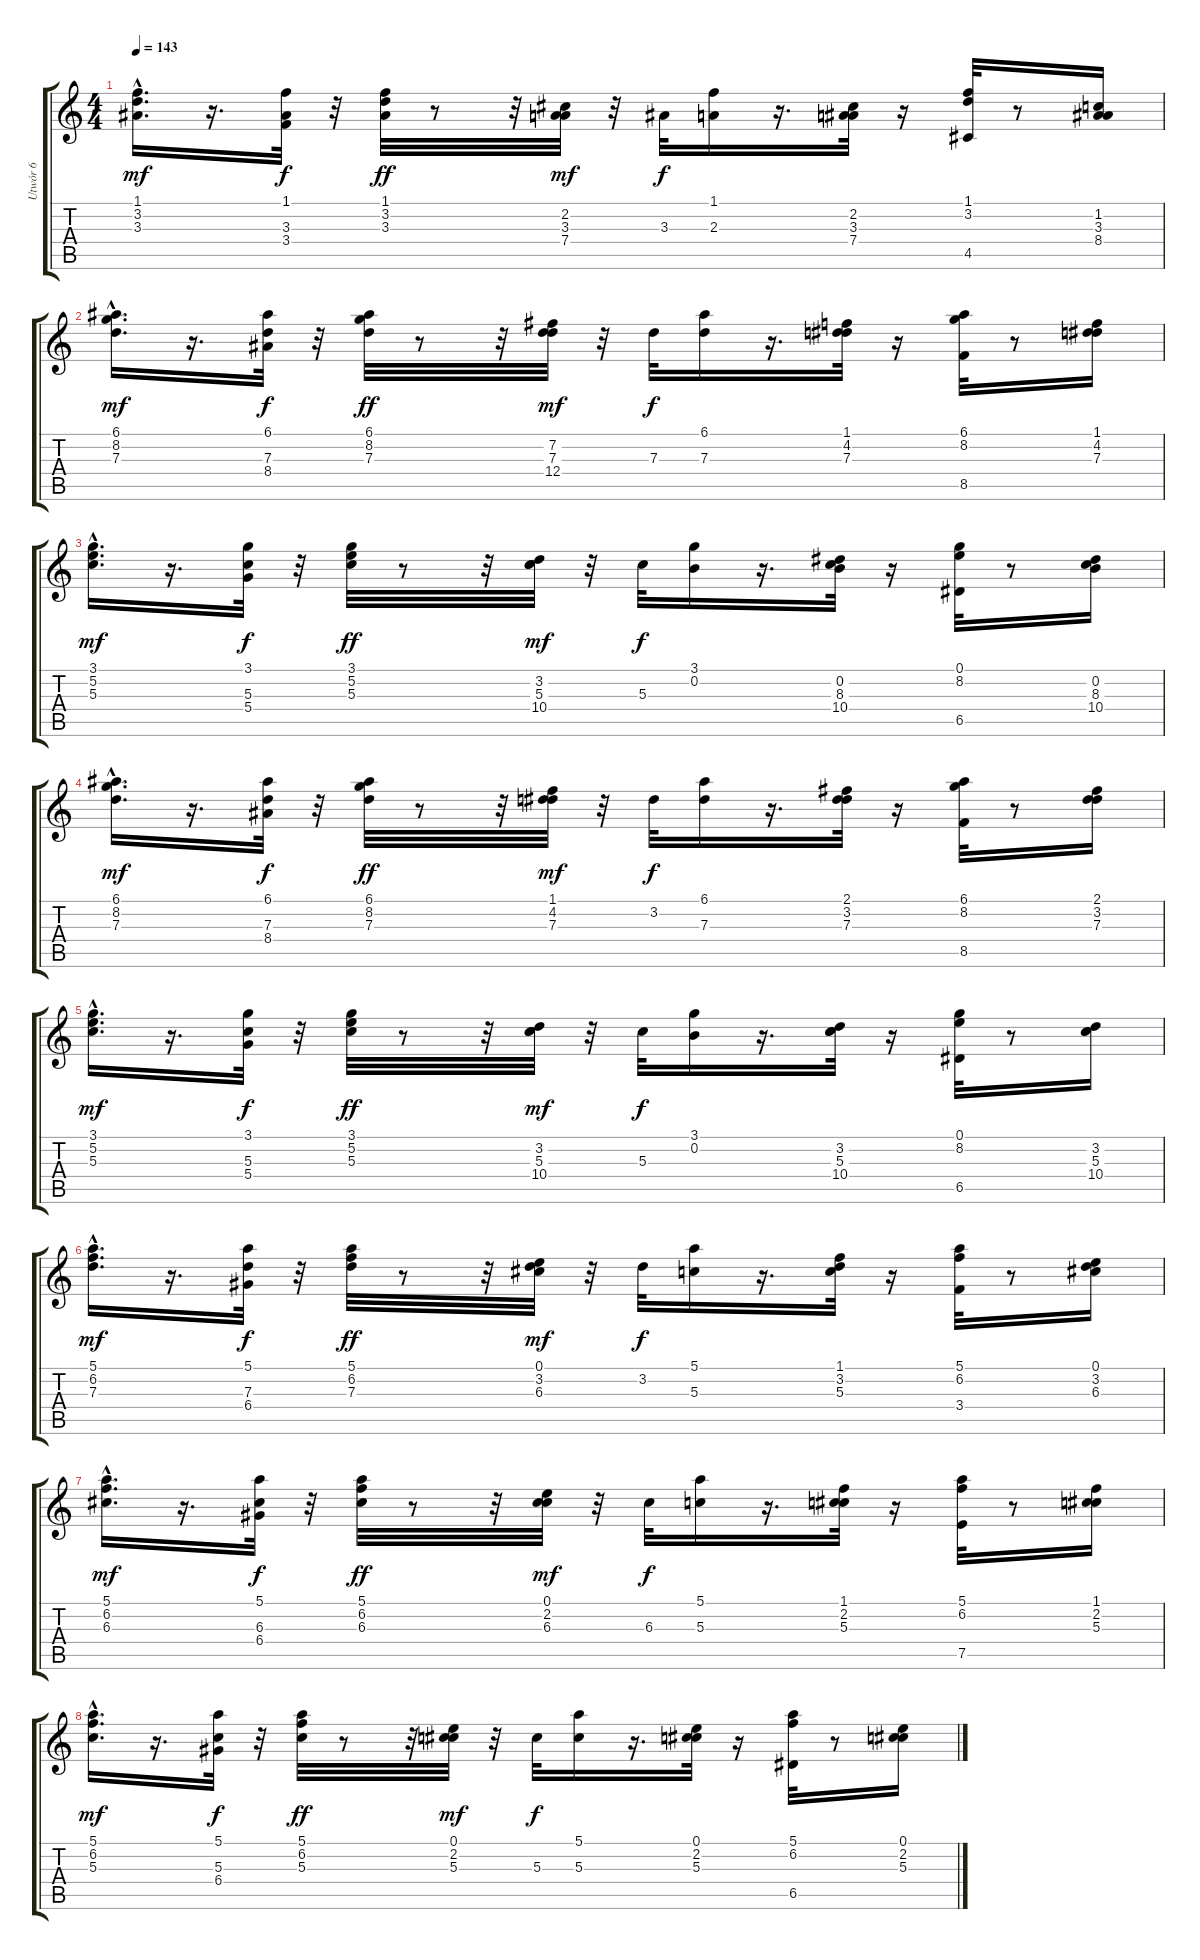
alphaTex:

\track ("Utwór 6" "Utwór 6") {instrument acousticguitarsteel}
\staff {score tabs}
\tuning (E4 B3 G3 D3 A2 E2) {hide}
\ts (4 4)
\tempo 143
\clef g2
\ks c
(1.1{hac} 3.2{hac} 3.3{hac}).16{d dy mf} r.16{d} (1.1 3.3 3.4).32{dy f} r.32 (1.1 3.2 3.3).32{dy ff} r.8 r.32 (2.2 3.3 7.4).32{dy mf} r.32 3.3.32{dy f} (1.1 2.3).16 r.16{d} (2.2 3.3 7.4).32 r.16 (1.1 3.2 4.5).32 r.8 (1.2 3.3 8.4).16 |
(6.1{hac} 8.2{hac} 7.3{hac}).16{d dy mf} r.16{d} (6.1 7.3 8.4).32{dy f} r.32 (6.1 8.2 7.3).32{dy ff} r.8 r.32 (7.2 7.3 12.4).32{dy mf} r.32 7.3.32{dy f} (6.1 7.3).16 r.16{d} (1.1 4.2 7.3).32 r.16 (6.1 8.2 8.5).32 r.8 (1.1 4.2 7.3).16 |
(3.1{hac} 5.2{hac} 5.3{hac}).16{d dy mf} r.16{d} (3.1 5.3 5.4).32{dy f} r.32 (3.1 5.2 5.3).32{dy ff} r.8 r.32 (3.2 5.3 10.4).32{dy mf} r.32 5.3.32{dy f} (3.1 0.2).16 r.16{d} (0.2 8.3 10.4).32 r.16 (0.1 8.2 6.5).32 r.8 (0.2 8.3 10.4).16 |
(6.1{hac} 8.2{hac} 7.3{hac}).16{d dy mf} r.16{d} (6.1 7.3 8.4).32{dy f} r.32 (6.1 8.2 7.3).32{dy ff} r.8 r.32 (1.1 4.2 7.3).32{dy mf} r.32 3.2.32{dy f} (6.1 7.3).16 r.16{d} (2.1 3.2 7.3).32 r.16 (6.1 8.2 8.5).32 r.8 (2.1 3.2 7.3).16 |
(3.1{hac} 5.2{hac} 5.3{hac}).16{d dy mf} r.16{d} (3.1 5.3 5.4).32{dy f} r.32 (3.1 5.2 5.3).32{dy ff} r.8 r.32 (3.2 5.3 10.4).32{dy mf} r.32 5.3.32{dy f} (3.1 0.2).16 r.16{d} (3.2 5.3 10.4).32 r.16 (0.1 8.2 6.5).32 r.8 (3.2 5.3 10.4).16 |
(5.1{hac} 6.2{hac} 7.3{hac}).16{d dy mf} r.16{d} (5.1 7.3 6.4).32{dy f} r.32 (5.1 6.2 7.3).32{dy ff} r.8 r.32 (0.1 3.2 6.3).32{dy mf} r.32 3.2.32{dy f} (5.1 5.3).16 r.16{d} (1.1 3.2 5.3).32 r.16 (5.1 6.2 3.4).32 r.8 (0.1 3.2 6.3).16 |
(5.1{hac} 6.2{hac} 6.3{hac}).16{d dy mf} r.16{d} (5.1 6.3 6.4).32{dy f} r.32 (5.1 6.2 6.3).32{dy ff} r.8 r.32 (0.1 2.2 6.3).32{dy mf} r.32 6.3.32{dy f} (5.1 5.3).16 r.16{d} (1.1 2.2 5.3).32 r.16 (5.1 6.2 7.5).32 r.8 (1.1 2.2 5.3).16 |
(5.1{hac} 6.2{hac} 5.3{hac}).16{d dy mf} r.16{d} (5.1 5.3 6.4).32{dy f} r.32 (5.1 6.2 5.3).32{dy ff} r.8 r.32 (0.1 2.2 5.3).32{dy mf} r.32 5.3.32{dy f} (5.1 5.3).16 r.16{d} (0.1 2.2 5.3).32 r.16 (5.1 6.2 6.5).32 r.8 (0.1 2.2 5.3).16
